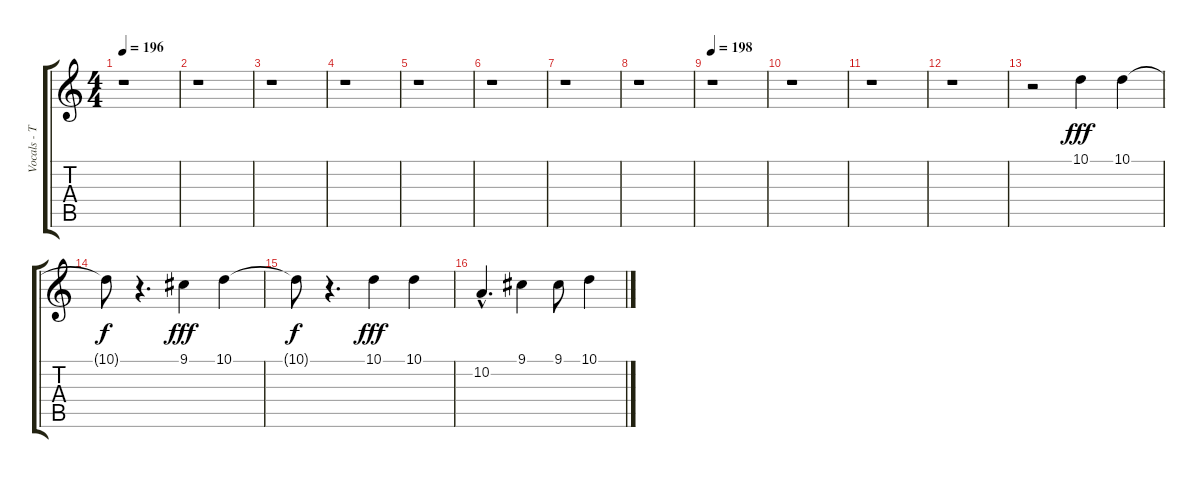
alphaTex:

\track ("Vocals - Tom" "Vocals - T") {instrument voiceoohs}
\staff {score tabs}
\tuning (E4 B3 G3 D3 A2 E2) {hide}
\ts (4 4)
\tempo 196
\clef g2
\ks c
r.1{dy fff} |
r.1 |
r.1 |
r.1 |
r.1 |
r.1 |
r.1 |
r.1 |
\tempo 198
r.1 |
r.1 |
r.1 |
r.1 |
r.2 10.1.4 10.1.4 |
10.1{t}.8{dy f} r.4{d} 9.1.4{dy fff} 10.1.4 |
10.1{t}.8{dy f} r.4{d} 10.1.4{dy fff} 10.1.4 |
10.2{hac}.4{d} 9.1.4 9.1.8 10.1.4
